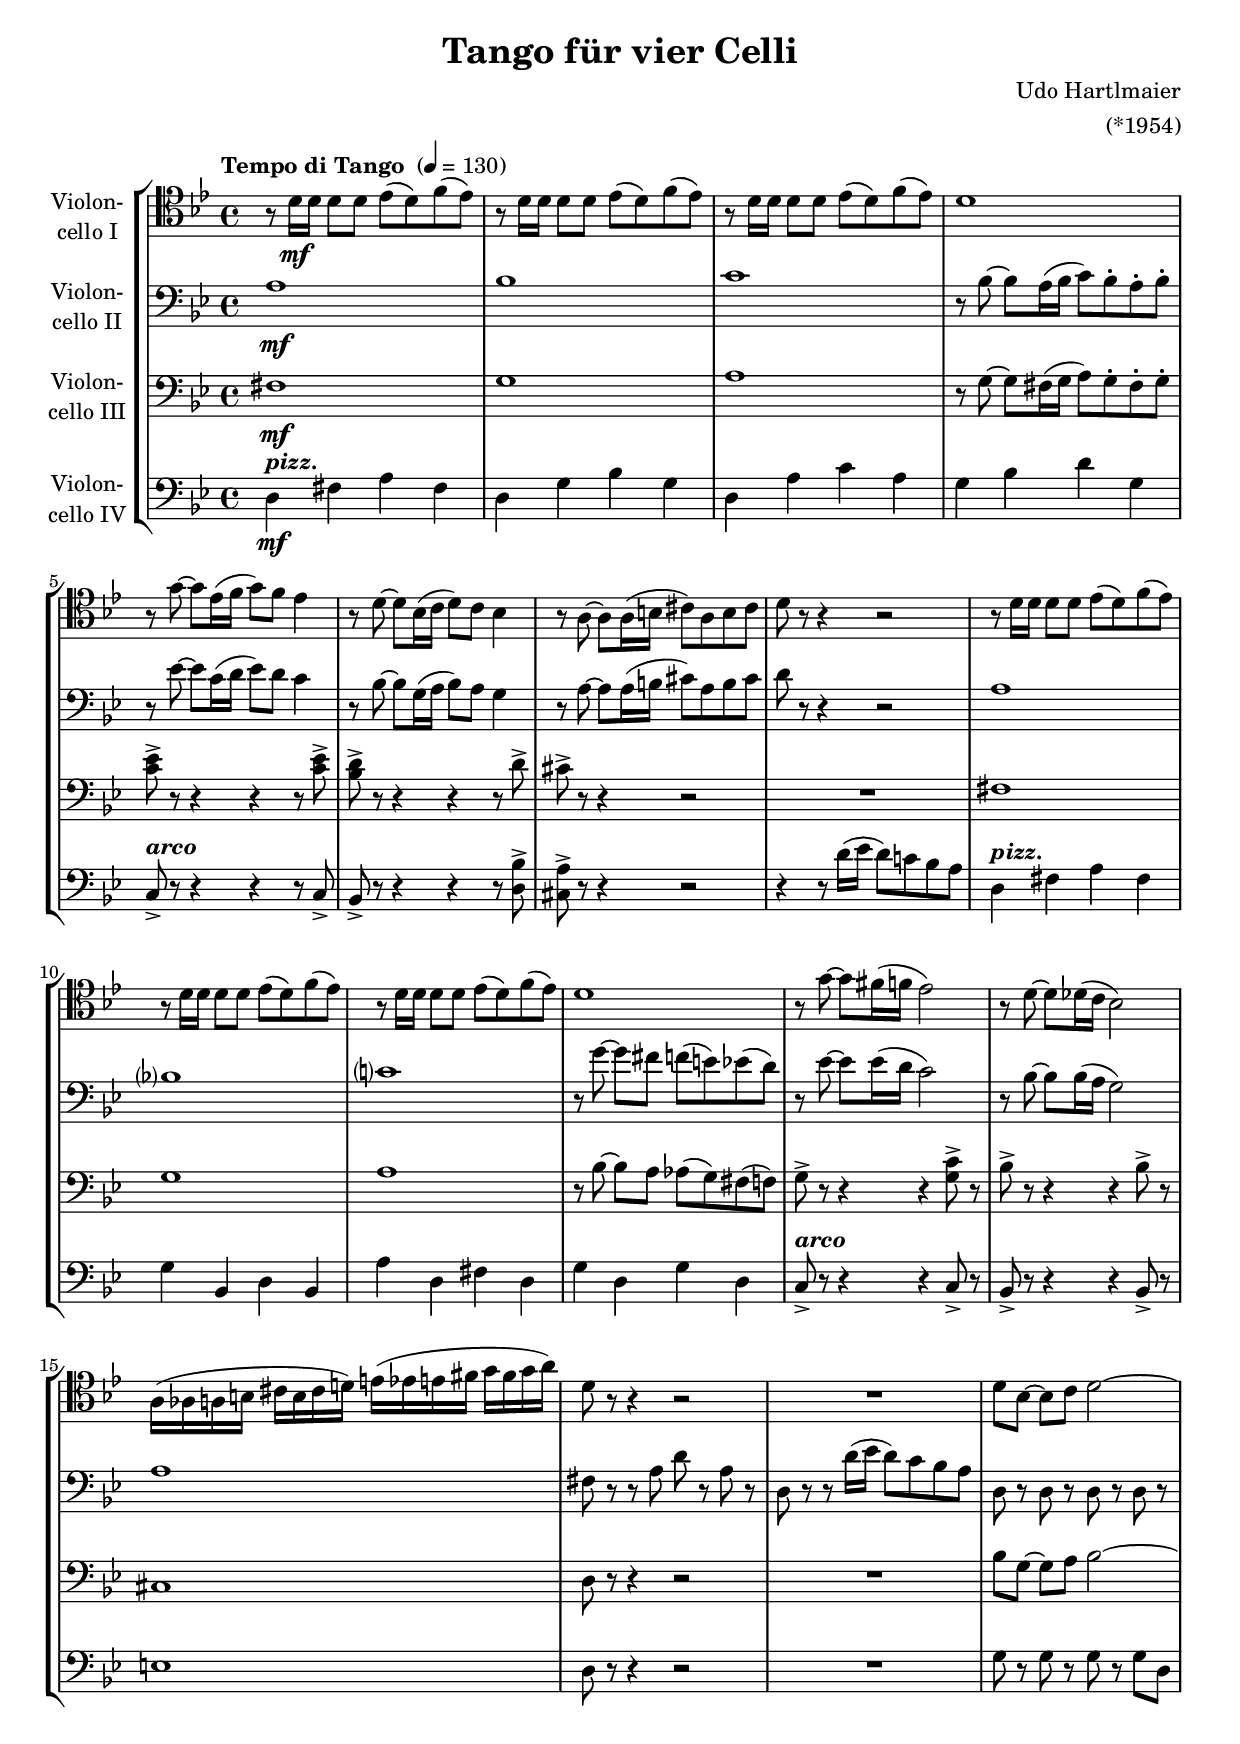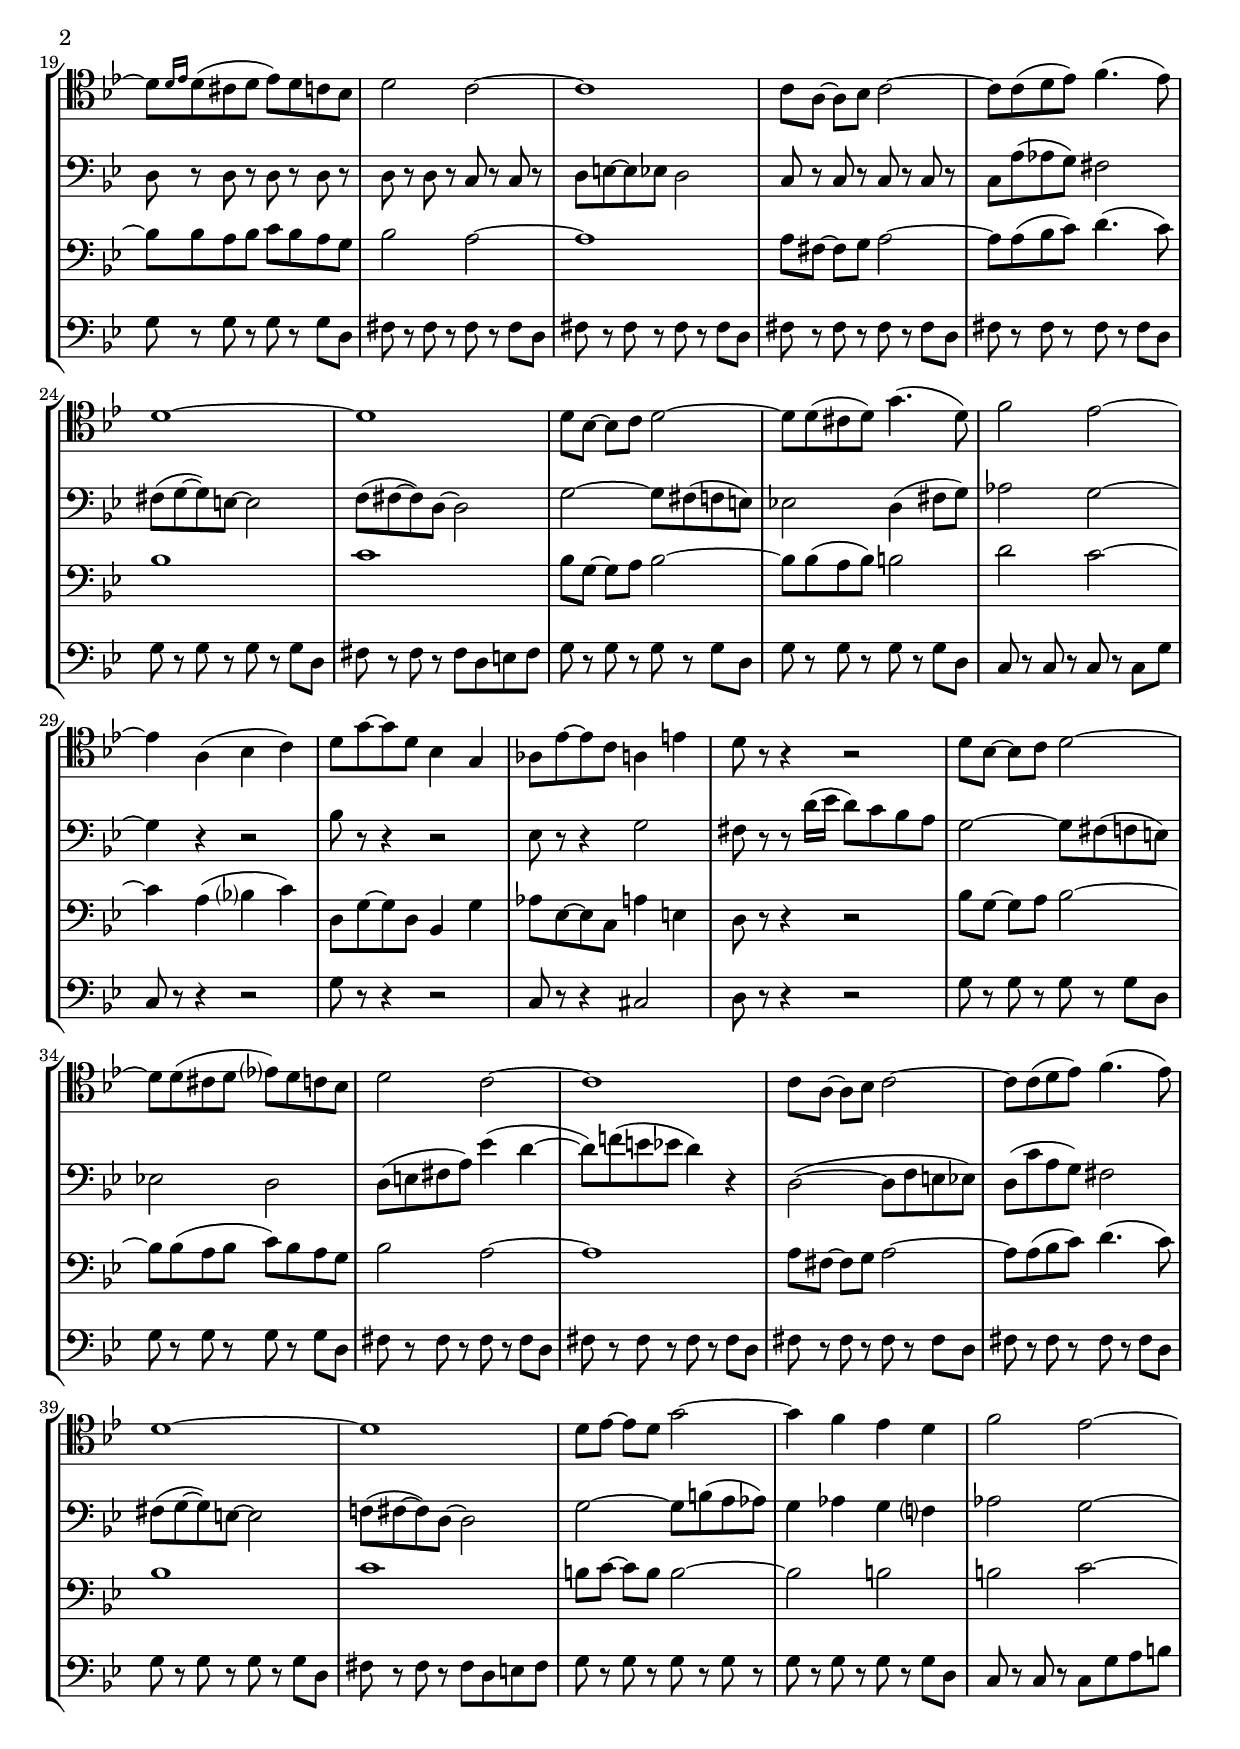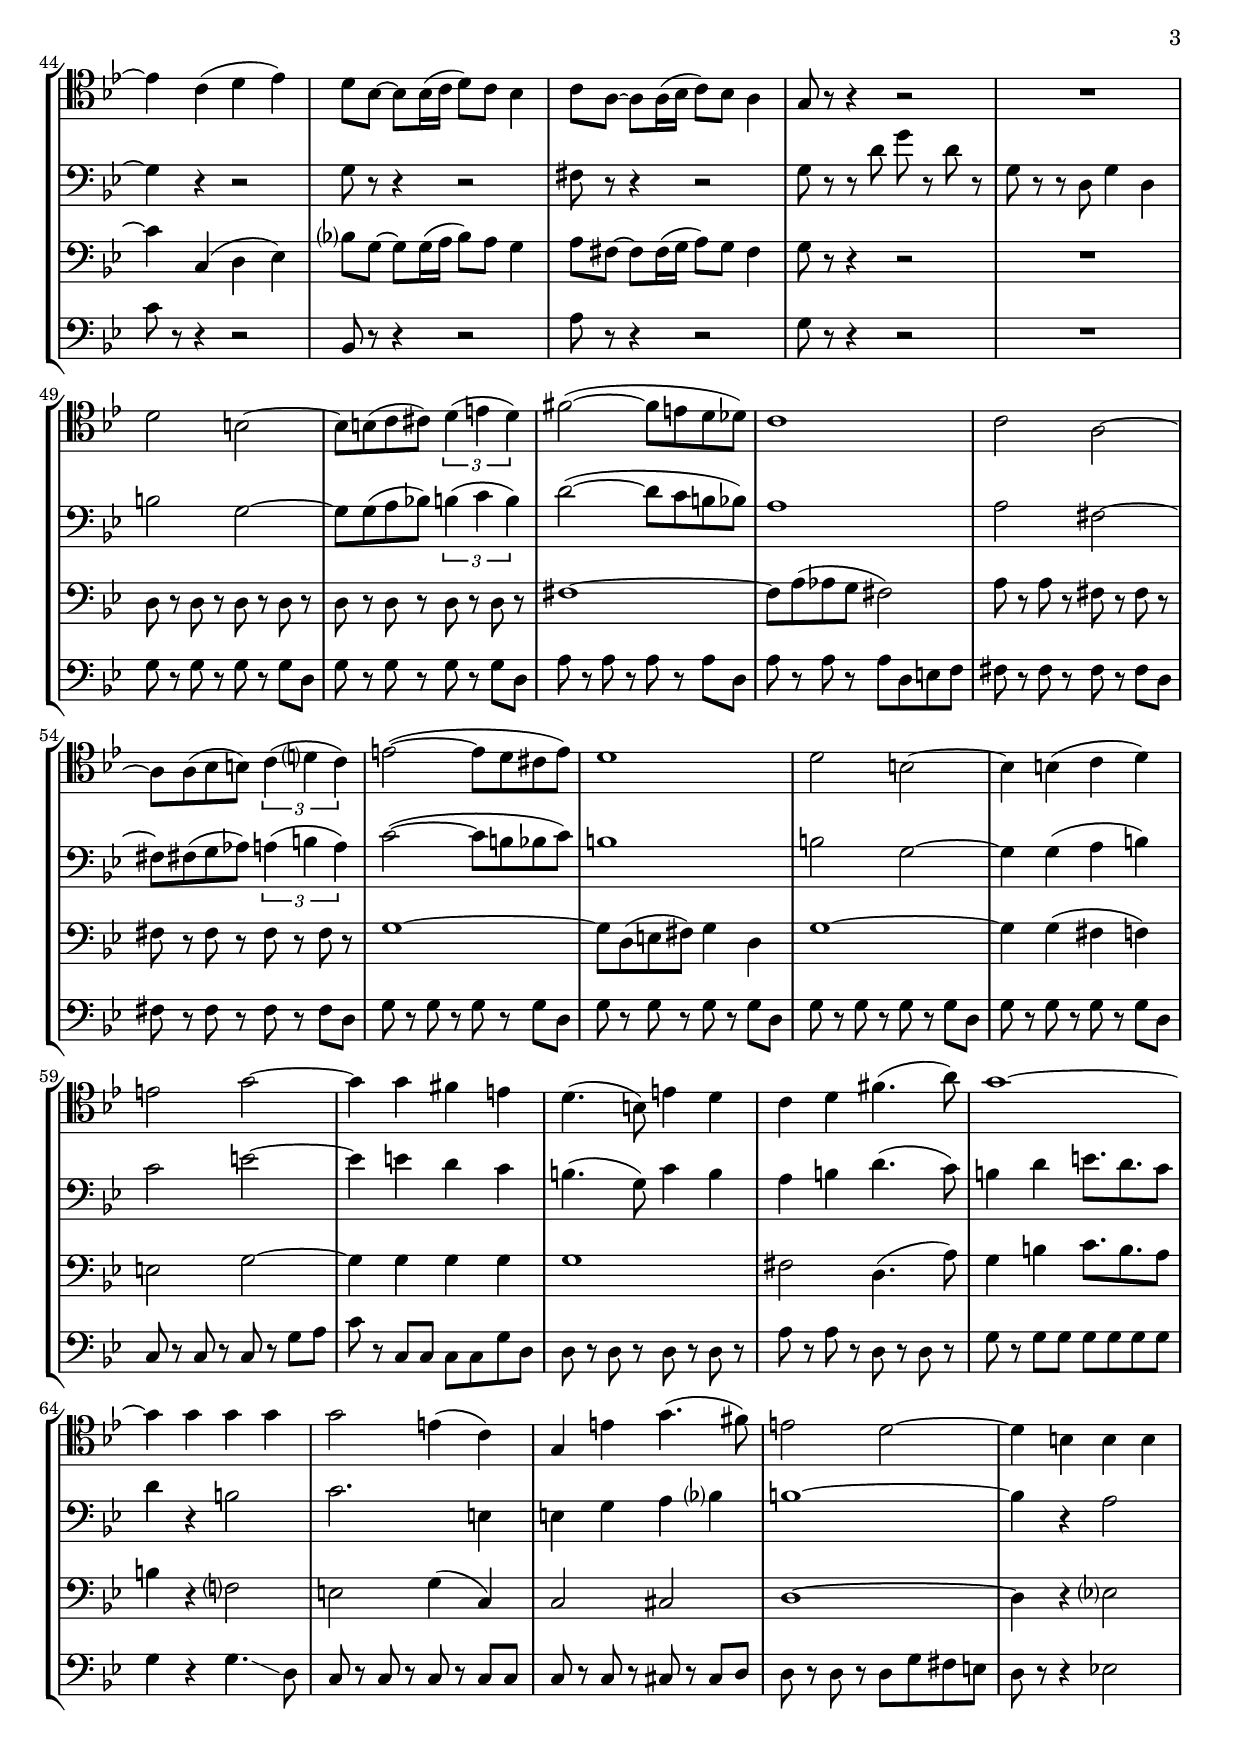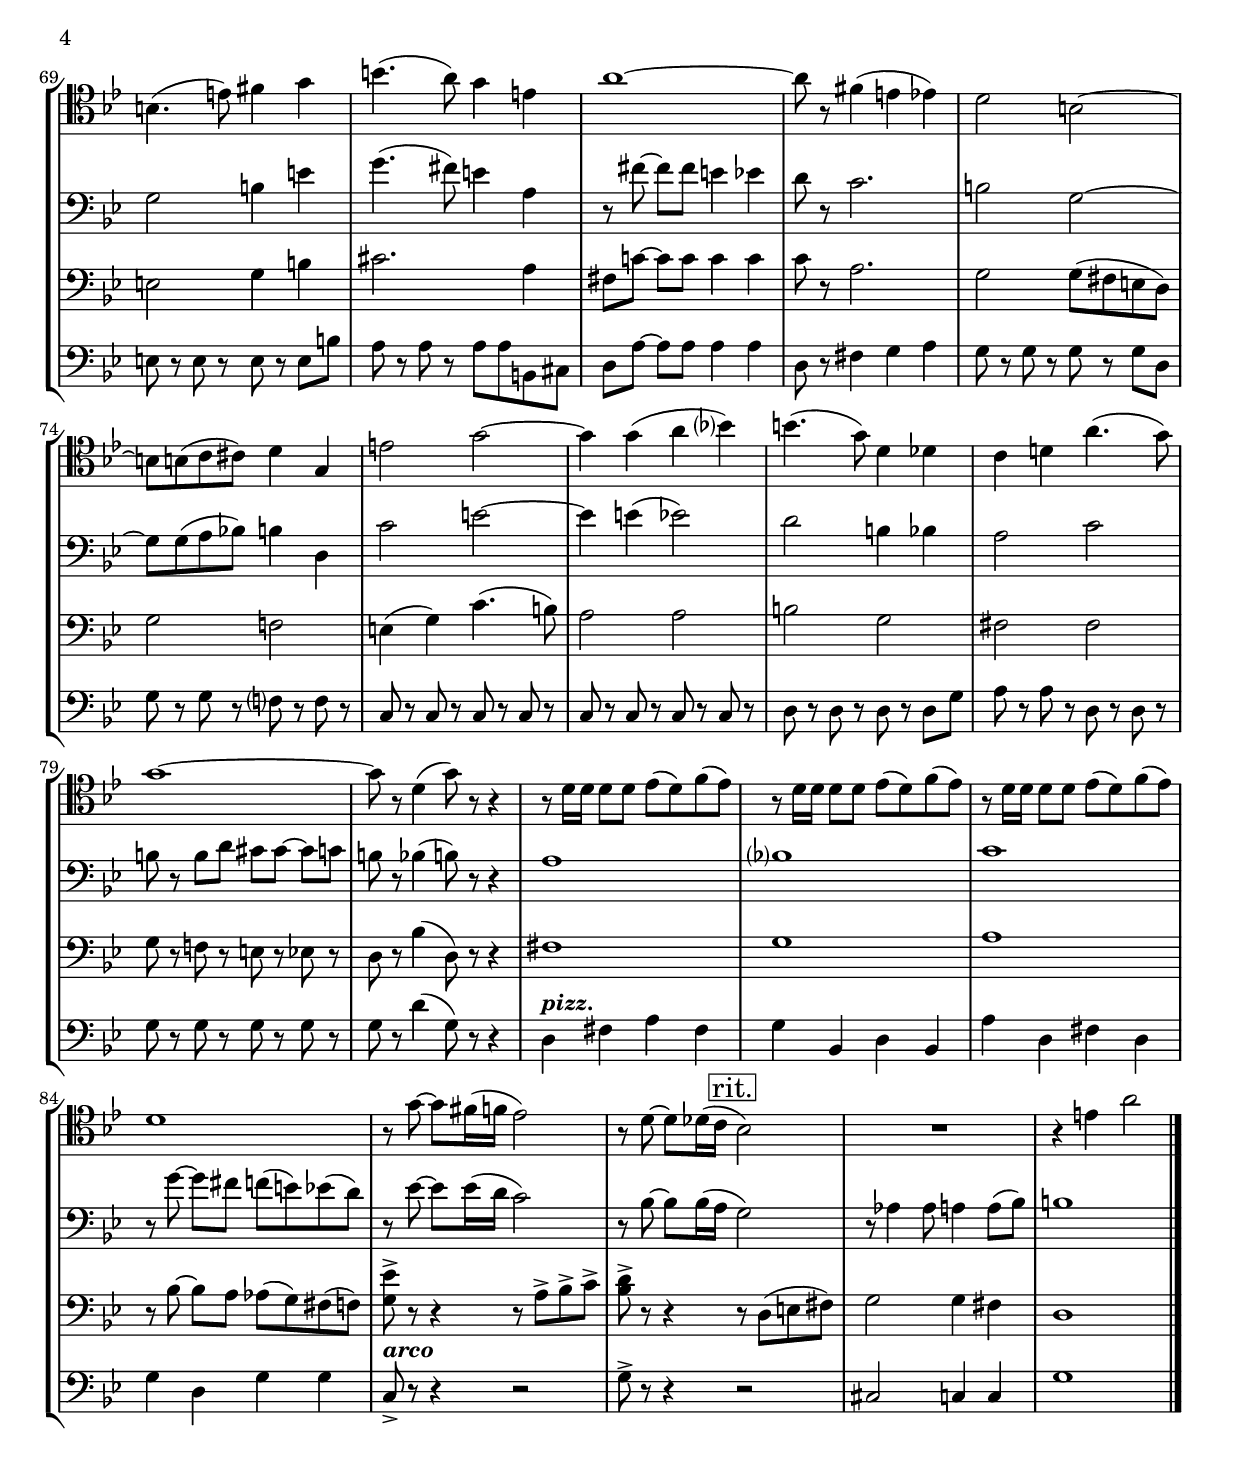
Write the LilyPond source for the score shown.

\version "2.18.2"
\include "deutsch.ly"
  
#(set-global-staff-size 19.4)

\header {
  title     = "Tango für vier Celli"
  composer  = "Udo Hartlmaier"
  arranger  = "(*1954)"
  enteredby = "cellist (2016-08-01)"
%  piece     = ""
}

voiceconsts = {
  \time 4/4
  \key f \major
  \clef "bass"
  \tempo "Tempo di Tango " 4=130
  %\numericTimeSignature
  \compressFullBarRests
  % Set default beaming for all staves
  %\set Timing.beamExceptions = #'()
  %\set Timing.baseMoment     = #(ly:make-moment 1 4)
  %\set Timing.beatStructure  = #'(1 1 1)
}

%mikl = "harpsichord"
mist = "string ensemble 1"
%mikl = "accordion"
miak = "concertina"
mikl = "acoustic grand"
miba = "bassoon"
%miba = "drawbar organ"

arco = \markup \bold \italic "arco"
pizz = \markup \bold \italic "pizz."
rit  = \mark \markup \box "rit."

va = \relative c' {
  \voiceconsts
  \clef "tenor"
  
  r8 a16\mf a a8 a b( a) c( b)
  r a16 a a8 a b( a) c( b)
  r a16 a a8 a b( a) c( b)
  a1

  r8 d~ d b16( c d8) c b4
  r8 a~ a f16( g a8) g f4
  r8 e~ e e16( fis gis8) e fis gis
  a r r4 r2

  r8 a16 a a8 a b( a) c( b)
  r a16 a a8 a b( a) c( b)
  r a16 a a8 a b( a) c( b)
  a1

  r8 d~ d cis16( c b2)
  r8 a~ a as16( g f2)
  e16( es e fis gis fis gis a!) h( b h cis d cis d e)

  a,8 r r4 r2
  R1
  a8 f~ f[ g] a2~
  a8[ \grace { a16[  b] } a8( gis a] b) a g f

  a2 g~
  g1
  g8 e~ e[ f] g2~
  g8 g( a b) c4.( b8)

  a1~
  a
  a8 f~ f[ g] a2~
  a8 a( gis a) d4.( a8)

  c2 b~
  b4 e,( f g)
  a8 d~ d a f4 d
  es8 b'~ b g e4 h'
  a8 r r4 r2

  a8 f~ f[ g] a2~
  a8 a( gis a b?) a g f
  a2 g~
  g1

  g8 e~ e[ f] g2~
  g8 g( a b) c4.( b8)
  a1~
  a

  a8 b~ b[ a] d2~
  d4 c b a
  c2 b~
  b4 g( a b)
  a8 f~ f f16( g a8) g f4

  g8 e~ e e16( f g8) f e4
  d8 r r4 r2
  R1

  a'2 fis~
  fis8 fis( g gis) \times 2/3 { a4( h a) }
  cis2(~ cis8 h a as)
  g1

  g2 e~
  e8 e( f fis) \times 2/3 { g4( a? g) }
  h2(~ h8 a gis h)
  a1

  a2 fis~
  fis4 fis( g a)
  h2 d~
  d4 d cis h
  a4.( fis8) h4 a

  g a cis4.( e8)
  d1~
  d4 d d d
  d2 h4( g)
  d h' d4.( cis8)

  h2 a~
  a4 fis fis fis
  fis4.( h8) cis4 d
  fis4.( e8) d4 h
  e1~

  e8 r cis4( h b)
  a2 fis~
  fis8 fis( g gis) a4 d,
  h'2 d~
  d4 d( e f?)

  fis4.( d8) a4 as
  g a! e'4.( d8)
  d1~
  d8 r a4( d8) r r4

  r8 a16 a a8 a b( a) c( b)
  r a16 a a8 a b( a) c( b)
  r a16 a a8 a b( a) c( b)
  a1

  r8 d~ d cis16( c b2)
  r8 a~ a as16( g \rit f2)
  R1
  r4 h e2 \bar "|."
}

vb = \relative c {
  \voiceconsts

  e1\mf
  f
  g
  r8 f~ f e16( f g8) f-. e-. f-.

  r b~ b g16( a b8) a g4
  r8 f~ f d16( e f8) e d4
  r8 e~ e e16( fis gis8) e fis gis
  a r r4 r2

  e1
  f?
  g?
  r8 d'~ d[ cis] c( h) b( a)

  r b~ b b16( a g2)
  r8 f~ f f16( e d2)
  e1

  cis8 r r e a r e r
  a, r r a'16( b a8) g f e
  a, r a r a r a r
  a r a r a r a r

  a r a r g r g r
  a h~ h b a2
  g8 r g r g r g r
  g e'( es d) cis2

  cis8( d~ d) h~ h2
  c8( cis~ cis) a~ a2
  d~ d8 cis( c h)
  b!2 a4( cis8 d)

  es2 d~
  d4 r r2
  f8 r r4 r2
  b,8 r r4 d2
  cis8 r r a'16( b a8) g f e

  d2~ d8 cis( c h)
  b!2 a
  a8( h cis e) b'4( a~
  a8) c!( h b a4) r

  a,2(~ a8 c h b)
  a( g' e d) cis2
  cis8( d~ d) h~ h2
  c!8( cis~ cis) a~ a2

  d~ d8 fis( e es)
  d4 es d c?
  es2 d~
  d4 r r2
  d8 r r4 r2

  cis8 r r4 r2
  d8 r r a' d r a r
  d, r r a d4 a

  fis'2 d~
  d8 d( e f!) \times 2/3 { fis4( g fis) }
  a2(~ a8 g fis f)
  e1

  e2 cis~
  cis8 cis( d es) \times 2/3 { e4( fis e) }
  g2(~ g8 fis f g)
  fis1

  fis2 d~
  d4 d( e fis)
  g2 h~
  h4 h a g
  fis4.( d8) g4 fis

  e fis a4.( g8)
  fis4 a h8. a g8
  a4 r fis2
  g2. h,4
  h d e f?

  fis1~
  fis4 r e2
  d fis4 h
  d4.( cis8) h4 e,
  r8 cis'~ cis[ cis] h4 b

  a8 r g2.
  fis2 d~
  d8 d( e f!) fis4 a,
  g'2 h~
  h4 h( b2)

  a fis4 f
  e2 g
  fis8 r fis a gis gis~ gis[ g]
  fis r f4( fis8) r r4

  e1
  f?
  g
  r8 d'~ d[ cis] c( h) b( a)

  r b~ b b16( a g2)
  r8 f~ f f16( e \rit d2)
  r8 es4 es8 e4 e8( f)
  fis1 \bar "|."
}

vc = \relative c {
  \voiceconsts

  cis1\mf
  d
  e
  r8 d~ d cis16( d e8) d-. cis-. d-.

  <g b>-> r r4 r r8 <g b>->
  <f a>-> r r4 r r8 a->
  gis-> r r4 r2
  R1

  cis,1
  d
  e
  r8 f~ f[ e] es( d) cis( c)

  d-> r r4 r <d g>8-> r
  f-> r r4 r f8-> r
  gis,1

  a8 r r4 r2
  R1
  f'8 d~ d[ e] f2~
  f8 f e f g f e d

  f2 e~
  e1
  e8 cis~ cis[ d] e2~
  e8 e( f g) a4.( g8)

  f1
  g
  f8 d~ d[ e] f2~
  f8 f( e f) fis2

  a g~
  g4 e( f? g)
  a,8 d~ d a f4 d'
  es8 b~ b g e'4 h
  a8 r r4 r2

  f'8 d~ d[ e] f2~
  f8 f( e f g) f e d
  f2 e~
  e1

  e8 cis~ cis[ d] e2~
  e8 e( f g) a4.( g8)
  f1
  g

  fis8 g~ g[ fis] fis2~
  fis fis
  fis g~
  g4 g,( a b)
  f'?8 d~ d d16( e f8) e d4

  e8 cis~ cis cis16( d e8) d cis4
  d8 r r4 r2
  R1

  a8 r a r a r a r
  a r a r a r a r
  cis1~
  cis8 e( es d cis2)

  e8 r e r cis r cis r
  cis r cis r cis r cis r
  d1~
  d8 a( h cis) d4 a

  d1~
  d4 d( cis c)
  h2 d~
  d4 d d d
  d1

  cis2 a4.( e'8)
  d4 fis g8. fis e8
  fis4 r c?2
  h d4( g,)
  g2 gis

  a1~
  a4 r b?2
  h d4 fis
  gis2. e4
  cis8 g'!~ g[ g] g4 g

  g8 r e2.
  d2 d8( cis h a)
  d2 c!
  h4( d) g4.( fis8)
  e2 e

  fis d
  cis cis
  d8 r c! r h r b r
  a r f'4( a,8) r r4

  cis1
  d
  e
  r8 f~ f[ e] es( d) cis( c)

  <d b'>-> r r4 r8 e-> f-> g->
  <f a>-> r r4 \rit r8 a,( h cis)
  d2 d4 cis
  a1 \bar "|."
}

vd = \relative c {
  \voiceconsts

  a4^\pizz\mf cis e cis
  a d f d
  a e' g e
  d f a d,

  g,8->^\arco r r4 r r8 g->
  f-> r r4 r r8 <a f'>->
  <gis e'>-> r r4 r2
  r4 r8 a'16( b a8) g! f e

  a,4^\pizz cis e cis
  d f, a f
  e' a, cis a
  d a d a

  g8->^\arco r r4 r g8-> r
  f-> r r4 r f8-> r
  h1

  a8 r r4 r2
  R1
  d8 r d r d r d a
  d r d r d r d a

  cis r cis r cis r cis a
  cis r cis r cis r cis a
  cis r cis r cis r cis a
  cis r cis r cis r cis a

  d r d r d r d a
  cis r cis r cis a h cis
  d r d r d r d a
  d r d r d r d a

  g r g r g r g d'
  g, r r4 r2
  d'8 r r4 r2
  g,8 r r4 gis2
  a8 r r4 r2

  d8 r d r d r d a
  d r d r d r d a
  cis r cis r cis r cis a
  cis r cis r cis r cis a

  cis r cis r cis r cis a
  cis r cis r cis r cis a
  d r d r d r d a
  cis r cis r cis a h cis

  d r d r d r d r
  d r d r d r d a
  g r g r g d' e fis
  g r r4 r2
  f,8 r r4 r2

  e'8 r r4 r2
  d8 r r4 r2
  R1

  d8 r d r d r d a
  d r d r d r d a
  e' r e r e r e a,
  e' r e r e a, h c

  cis r cis r cis r cis a
  cis r cis r cis r cis a
  d r d r d r d a
  d r d r d r d a

  d r d r d r d a
  d r d r d r d a
  g r g r g r d' e
  g r g, g g g d' a
  a r a r a r a r

  e' r e r a, r a r
  d r d d d d d d
  d4 r d4.\glissando a8
  g r g r g r g g
  g r g r gis r gis a

  a r a r a d cis h
  a r r4 b!2
  h8 r h r h r h fis'
  e r e r e e fis, gis
  a e'~ e[ e] e4 e

  a,8 r cis4 d e
  d8 r d r d r d a
  d r d r c? r c r
  g r g r g r g r
  g r g r g r g r

  a r a r a r a d
  e r e r a, r a r
  d r d r d r d r
  d r a'4( d,8) r r4

  a^\pizz cis e cis
  d f, a f
  e' a, cis a
  d a d d

  g,8->^\arco r r4 r2
  d'8-> r r4 \rit r2
  gis, g4 g
  d'1 \bar "|."
}


music = \new StaffGroup <<
      \new Staff {
	\set Staff.midiInstrument = \mist
	\set Staff.instrumentName = \markup \center-column { "Violon-" "cello I" }
	\transpose f b { \va }
      }

      \new Staff {
	\set Staff.midiInstrument = \miba
	\set Staff.instrumentName = \markup \center-column { "Violon-" "cello II" }
	\transpose f b { \vb }
      }
      
      \new Staff {
	\set Staff.midiInstrument = \miba
	\set Staff.instrumentName = \markup \center-column { "Violon-" "cello III" }
	\transpose f b { \vc }
      }

      \new Staff {
	\set Staff.midiInstrument = \miba
	\set Staff.instrumentName = \markup \center-column { "Violon-" "cello IV" }
	\transpose f b { \vd }
      }
>>

\book {
  \score {
    \music
    \layout {}
  }

  \score {
    \unfoldRepeats \music

    \midi {
      \context {
        \Score
      }
    }
  }
}
